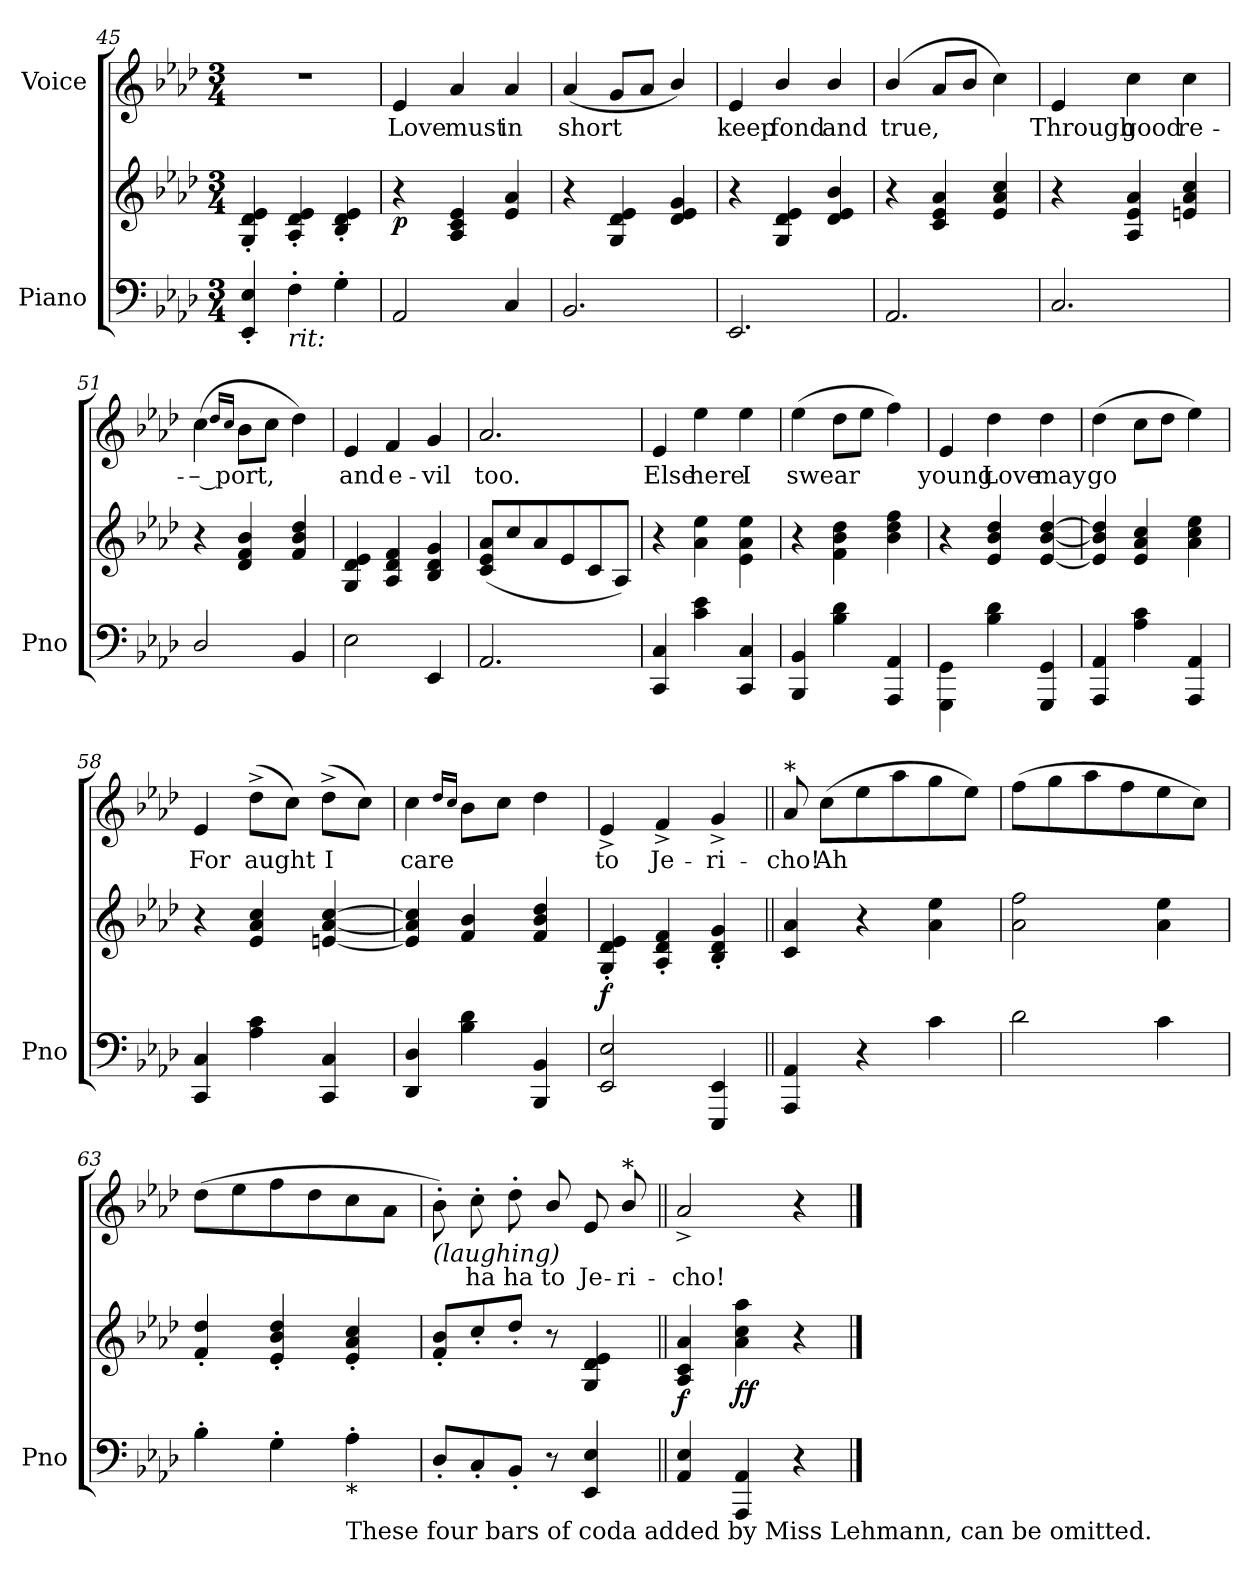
**kern	**kern	**dynam	**kern	**text	**dynam
*part2	*part2	*part2	*part1	*part1	*part1
*staff3	*staff2	*staff2/3	*staff1	*staff1	*staff1
*I"Piano	*	*	*I"Voice	*	*
*I'Pno	*	*	*	*	*
!!LO:LB:g=z
*clefF4	*clefG2	*	*clefG2	*	*
*k[b-e-a-d-]	*k[b-e-a-d-]	*	*k[b-e-a-d-]	*	*
*M3/4	*M3/4	*	*M3/4	*	*
=45	=45	=45	=45	=45	=45
4EE-/' 4E-/'	4G/'> 4d-/'> 4e-/'>	.	2.r	.	.
!LO:TX:b:i:t=rit&colon;	!	!	!	!	!
4F'\	4A-/'> 4d-/'> 4e-/'>	.	.	.	.
4G'\	4B-/'> 4d-/'> 4e-/'>	.	.	.	.
=46	=46	=46	=46	=46	=46
!	!	!LO:DY:b	!	!LO:LY:b	!LO:DY:a
!	!	!	!	!	!LO:DY:n=1:a
2AA-/	4r	p	4e-/	Love	p other-dynamics
!	!	!	!	!LO:LY:b	!
.	4A-/ 4c/ 4e-/	.	4a-/	must	.
!	!	!	!	!LO:LY:b	!
4C/	4e-/ 4a-/	.	4a-/	in	.
=47	=47	=47	=47	=47	=47
!	!	!	!	!LO:LY:b	!
2.BB-/	4r	.	(4a-/	short	.
.	4G/ 4d-/ 4e-/	.	8g/L	.	.
.	.	.	8a-/J	.	.
.	4d-/ 4e-/ 4g/	.	4b-/)	.	.
!!LO:LB:g=z
=48	=48	=48	=48	=48	=48
!	!	!	!	!LO:LY:b	!
2.EE-/	4r	.	4e-/	keep	.
!	!	!	!	!LO:LY:b	!
.	4G/ 4d-/ 4e-/	.	4b-/	fond	.
!	!	!	!	!LO:LY:b	!
.	4d-/ 4e-/ 4b-/	.	4b-/	and	.
=49	=49	=49	=49	=49	=49
!	!	!	!	!LO:LY:b	!
2.AA-/	4r	.	(<4b-/	true,	.
.	4c/ 4e-/ 4a-/	.	8a-/L	.	.
.	.	.	8b-/J	.	.
.	4e-/ 4a-/ 4cc/	.	4cc\)	.	.
=50	=50	=50	=50	=50	=50
!	!	!	!	!LO:LY:b	!
2.C/	4r	.	4e-/	Through	.
!	!	!	!	!LO:LY:b	!
.	4A-/ 4e-/ 4a-/	.	4cc\	good	.
!	!	!	!	!LO:LY:b	!
.	4en/ 4a-/ 4cc/	.	4cc\	re-	.
!!LO:LB:g=z
=51	=51	=51	=51	=51	=51
!	!	!	!	!LO:LY:b	!
2D-/	4r	.	(4cc\	– port,	.
.	.	.	16qdd-/LL	.	.
.	.	.	16qcc/JJ	.	.
.	4d-/ 4f/ 4b-/	.	8b-\L	.	.
.	.	.	8cc\J	.	.
4BB-/	4f/ 4b-/ 4dd-/	.	4dd-\)	.	.
=52	=52	=52	=52	=52	=52
!	!	!	!	!LO:LY:b	!
2E-\	4G/ 4d-/ 4e-/	.	4e-/	and	.
!	!	!	!	!LO:LY:b	!
.	4A-/ 4d-/ 4f/	.	4f/	e-	.
!	!	!	!	!LO:LY:b	!
4EE-/	4B-/ 4d-/ 4g/	.	4g/	-vil	.
=53	=53	=53	=53	=53	=53
!	!	!	!	!LO:LY:b	!
2.AA-/	(8c/ 8e-/ 8a-/L	.	2.a-/	too.	.
.	8cc/	.	.	.	.
.	8a-/	.	.	.	.
.	8e-/	.	.	.	.
.	8c/	.	.	.	.
.	8A-/J)	.	.	.	.
!!LO:PB:g=z
=54	=54	=54	=54	=54	=54
!	!	!LO:DY:b	!	!LO:LY:b	!
!	!	!LO:DY:n=1:b	!	!	!LO:DY:a
!	!	!	!	!	!LO:DY:n=1:a
4CC/ 4C/	4r	f other-dynamics	4e-/	Else	f other-dynamics
!	!	!	!	!LO:LY:b	!
4c\ 4e-\	4a-\ 4ee-\	.	4ee-\	here	.
!	!	!	!	!LO:LY:b	!
4CC/ 4C/	4e-\ 4a-\ 4ee-\	.	4ee-\	I	.
=55	=55	=55	=55	=55	=55
!	!	!	!	!LO:LY:b	!
4BBB-/ 4BB-/	4r	.	(4ee-\	swear	.
4B-\ 4d-\	4f\ 4b-\ 4dd-\	.	8dd-\L	.	.
.	.	.	8ee-\J	.	.
4AAA-/ 4AA-/	4b-\ 4dd-\ 4ff\	.	4ff\)	.	.
=56	=56	=56	=56	=56	=56
!	!	!	!	!LO:LY:b	!
4GGG\ 4GG\	4r	.	4e-/	young	.
!	!	!	!	!LO:LY:b	!
4B-\ 4d-\	4e-/ 4b-/ 4dd-/	.	4dd-\	Love	.
!	!	!	!	!LO:LY:b	!
4GGG/ 4GG/	[4e-/ [4b-/ [4dd-/	.	4dd-\	may	.
!!LO:LB:g=z
=57	=57	=57	=57	=57	=57
!	!	!	!	!LO:LY:b	!
4AAA-/ 4AA-/	4e-/] 4b-/] 4dd-/]	.	(4dd-\	go	.
4A-\ 4c\	4e-/ 4a-/ 4cc/	.	8cc\L	.	.
.	.	.	8dd-\J	.	.
4AAA-/ 4AA-/	4a-\ 4cc\ 4ee-\	.	4ee-\)	.	.
=58	=58	=58	=58	=58	=58
!	!	!	!	!LO:LY:b	!
4CC/ 4C/	4r	.	4e-/	For	.
!	!	!	!	!LO:LY:b	!
4A-\ 4c\	4e-/ 4a-/ 4cc/	.	(8dd-^\L	aught	.
.	.	.	8cc\J)	.	.
!	!	!	!	!LO:LY:b	!
4CC/ 4C/	[4en/ [>4a-/ [4cc/	.	(8dd-^\L	I	.
.	.	.	8cc\J)	.	.
=59	=59	=59	=59	=59	=59
!	!	!	!	!LO:LY:b	!
4DD-/ 4D-/	4e/] 4a-/] 4cc/]	.	4cc\	care	.
.	.	.	16qdd-/LL	.	.
.	.	.	16qcc/JJ	.	.
4B-\ 4d-\	4f/ 4b-/	.	8b-\L	.	.
.	.	.	8cc\J	.	.
4BBB-/ 4BB-/	4f/ 4b-/ 4dd-/	.	4dd-\	.	.
!!LO:LB:g=z
=60	=60	=60	=60	=60	=60
!	!	!LO:DY:b	!	!LO:LY:b	!
2EE-/ 2E-/	4G/'> 4d-/'> 4e-/'>	f	4e-^>/	to	.
!	!	!	!	!LO:LY:b	!
.	4A-/'> 4d-/'> 4f/'>	.	4f^>/	Je-	.
!	!	!	!	!LO:LY:b	!
4EEE-/ 4EE-/	4B-/'> 4d-/'> 4g/'>	.	4g^>/	-ri-	.
=61||	=61||	=61||	=61||	=61||	=61||
!	!	!	!LO:TX:a:t=*	!	!
!	!	!	!	!LO:LY:b	!
4AAA-/ 4AA-/	4c/ 4a-/	.	8a-/	-cho!	.
!	!	!	!	!LO:LY:b	!
.	.	.	(8cc\L	Ah	.
4r	4r	.	8ee-\	.	.
.	.	.	8aa-\	.	.
4c\	4a-\ 4ee-\	.	8gg\	.	.
.	.	.	8ee-\J)	.	.
=62	=62	=62	=62	=62	=62
2d-\	2a-\ 2ff\	.	(8ff\L	.	.
.	.	.	8gg\	.	.
.	.	.	8aa-\	.	.
.	.	.	8ff\	.	.
4c\	4a-\ 4ee-\	.	8ee-\	.	.
.	.	.	8cc\J)	.	.
!!LO:LB:g=z
=63	=63	=63	=63	=63	=63
4B-'\	4f/' 4dd-/'	.	(8dd-\L	.	.
.	.	.	8ee-\	.	.
4G'\	4e-/' 4b-/' 4dd-/'	.	8ff\	.	.
.	.	.	8dd-\	.	.
!LO:TX:b:t=*	!	!	!	!	!
!LO:TX:b:t=These four bars of coda added by Miss Lehmann, can be omitted.	!	!	!	!	!
4A-'\	4e-/' 4a-/' 4cc/'	.	8cc\	.	.
.	.	.	8a-\J	.	.
=64	=64	=64	=64	=64	=64
!	!	!	!LO:TX:b:i:t=(laughing)	!	!
!	!	!LO:DY:b	!	!	!
!	!	!LO:DY:n=1:b	!	!	!
8D-'/L	8f/' 8b-/'L	f other-dynamics	8b-'\)	.	.
!	!	!	!	!LO:LY:b	!
8C'/	8cc'/	.	8cc'\	ha	.
!	!	!	!	!LO:LY:b	!
8BB-'/J	8dd-'/J	.	8dd-'\	ha	.
!	!	!	!	!LO:LY:b	!
8r	8r	.	8b-/	to	.
!	!	!	!	!LO:LY:b	!
4EE-/ 4E-/	4G/ 4d-/ 4e-/	.	8e-/	Je-	.
!	!	!	!LO:TX:a:t=*	!	!
!	!	!	!	!LO:LY:b	!
.	.	.	8b-/	-ri-	.
=65||	=65||	=65||	=65||	=65||	=65||
!	!	!LO:DY:b	!	!LO:LY:b	!
4AA-/ 4E-/	4A-/ 4c/ 4a-/	f	2a-^>/	-cho!	.
!	!	!LO:DY:b	!	!	!
4AAA-/ 4AA-/	4a-\ 4cc\ 4aa-\	ff	.	.	.
4r	4r	.	4r	.	.
==	==	==	==	==	==
*-	*-	*-	*-	*-	*-
